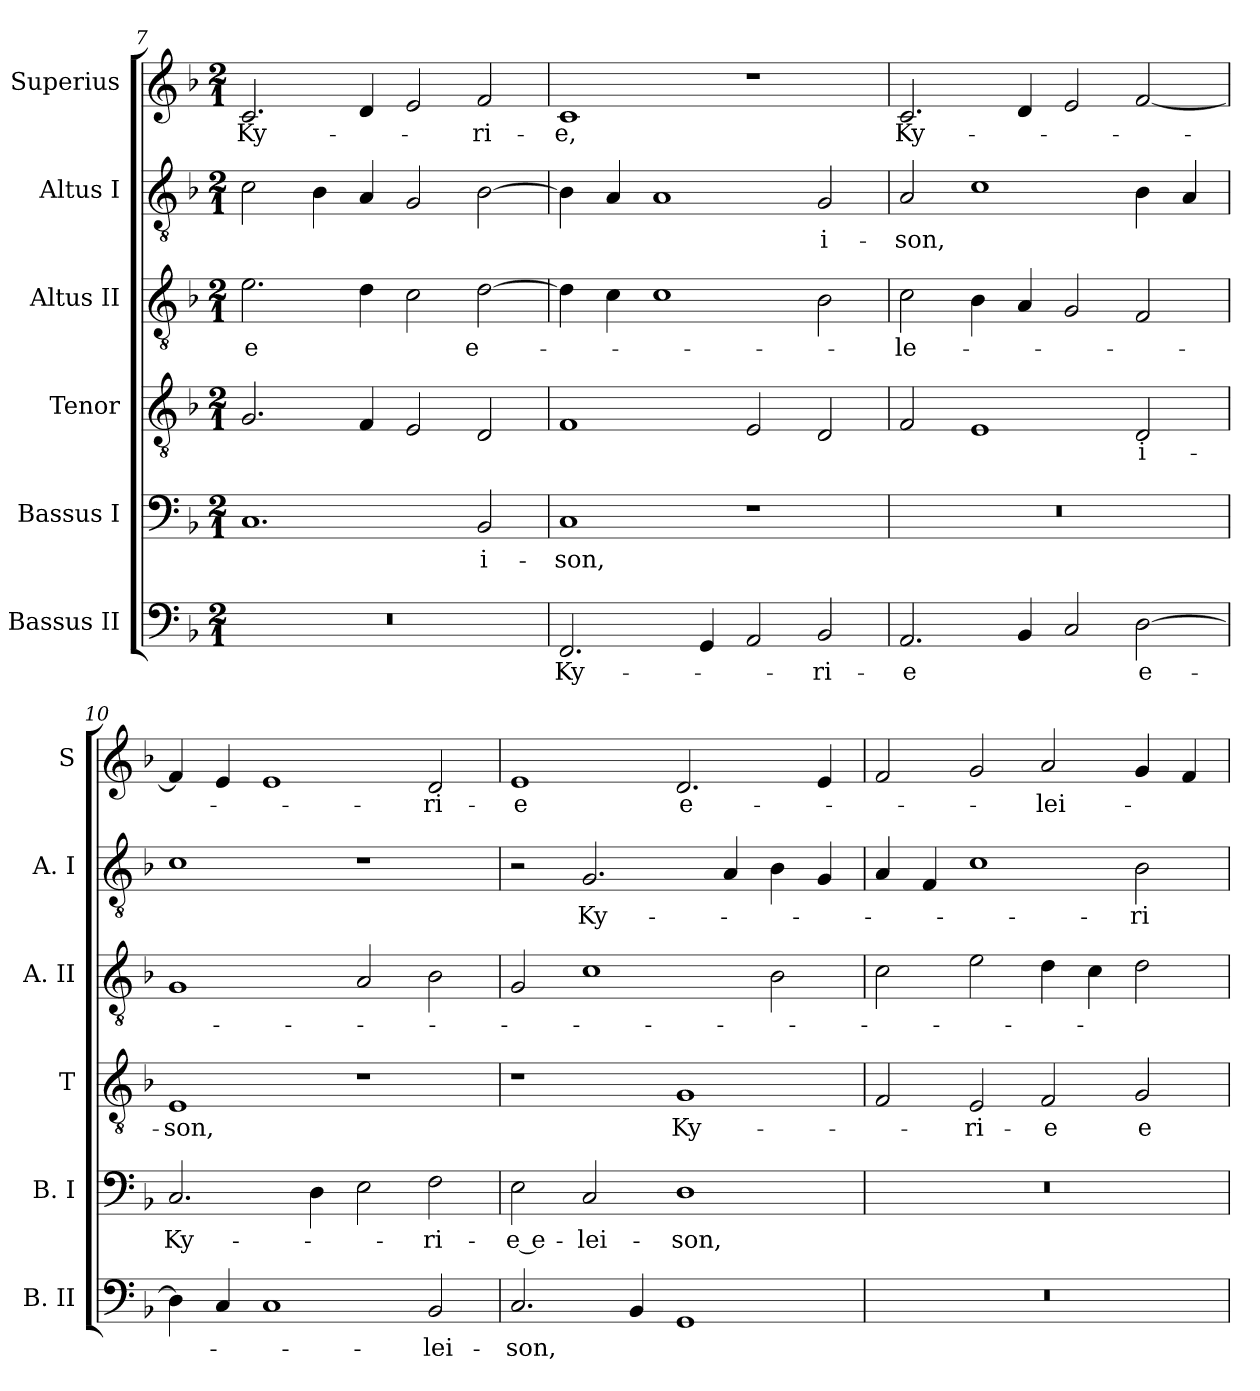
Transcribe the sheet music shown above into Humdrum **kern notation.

**kern	**text	**kern	**text	**kern	**text	**kern	**text	**kern	**text	**kern	**text
*part6	*part6	*part5	*part5	*part4	*part4	*part3	*part3	*part2	*part2	*part1	*part1
*staff6	*staff6	*staff5	*staff5	*staff4	*staff4	*staff3	*staff3	*staff2	*staff2	*staff1	*staff1
*I"Bassus II	*	*I"Bassus I	*	*I"Tenor	*	*I"Altus II	*	*I"Altus I	*	*I"Superius	*
*I'B. II	*	*I'B. I	*	*I'T	*	*I'A. II	*	*I'A. I	*	*I'S	*
*clefF4	*	*clefF4	*	*clefGv2	*	*clefGv2	*	*clefGv2	*	*clefG2	*
*k[b-]	*	*k[b-]	*	*k[b-]	*	*k[b-]	*	*k[b-]	*	*k[b-]	*
*F:	*	*F:	*	*F:	*	*F:	*	*F:	*	*F:	*
*M2/1	*	*M2/1	*	*M2/1	*	*M2/1	*	*M2/1	*	*M2/1	*
=7	=7	=7	=7	=7	=7	=7	=7	=7	=7	=7	=7
0r	.	1.C	.	2.G	.	2.e	-e	2c	.	2.c	Ky-
.	.	.	.	.	.	.	.	4B-	.	.	.
.	.	.	.	4F	.	4d	.	4A	.	4d	.
.	.	.	.	2E	.	2c	.	2G	.	2e	.
.	.	2BB-	-i-	2D	.	[2d	e-	[2B-	.	2f	-ri-
=8	=8	=8	=8	=8	=8	=8	=8	=8	=8	=8	=8
2.FF	Ky-	1C	-son,	1F	.	4d]	.	4B-]	.	1c	-e,
.	.	.	.	.	.	4c	.	4A	.	.	.
.	.	.	.	.	.	1c	.	1A	.	.	.
4GG	.	.	.	.	.	.	.	.	.	.	.
2AA	.	1r	.	2E	.	.	.	.	.	1r	.
2BB-	-ri-	.	.	2D	.	2B-	.	2G	-i-	.	.
=9	=9	=9	=9	=9	=9	=9	=9	=9	=9	=9	=9
2.AA	-e	0r	.	2F	.	2c	-le-	2A	-son,	2.c	Ky-
.	.	.	.	1E	.	4B-	.	1c	.	.	.
4BB-	.	.	.	.	.	4A	.	.	.	4d	.
2C	.	.	.	.	.	2G	.	.	.	2e	.
[2D	e-	.	.	2D	-i-	2F	.	4B-	.	[2f	.
.	.	.	.	.	.	.	.	4A	.	.	.
=10	=10	=10	=10	=10	=10	=10	=10	=10	=10	=10	=10
4D]	.	2.C	Ky-	1E	-son,	1G	.	1c	.	4f]	.
4C	.	.	.	.	.	.	.	.	.	4e	.
1C	.	.	.	.	.	.	.	.	.	1e	.
.	.	4D	.	.	.	.	.	.	.	.	.
.	.	2E	.	1r	.	2A	.	1r	.	.	.
2BB-	-lei-	2F	-ri-	.	.	2B-	.	.	.	2d	-ri-
=11	=11	=11	=11	=11	=11	=11	=11	=11	=11	=11	=11
2.C	-son,	2E	-e e-	1r	.	2G	.	2r	.	1e	-e
.	.	2C	-lei-	.	.	1c	.	2.G	Ky-	.	.
4BB-	.	.	.	.	.	.	.	.	.	.	.
1GG	.	1D	-son,	1G	Ky-	.	.	.	.	2.d	e-
.	.	.	.	.	.	.	.	4A	.	.	.
.	.	.	.	.	.	2B-	.	4B-	.	.	.
.	.	.	.	.	.	.	.	4G	.	4e	.
=12	=12	=12	=12	=12	=12	=12	=12	=12	=12	=12	=12
0r	.	0r	.	2F	.	2c	.	4A	.	2f	.
.	.	.	.	.	.	.	.	4F	.	.	.
.	.	.	.	2E	-ri-	2e	.	1c	.	2g	.
.	.	.	.	2F	-e	4d	.	.	.	2a	-lei-
.	.	.	.	.	.	4c	.	.	.	.	.
.	.	.	.	2G	e-	2d	.	2B-	-ri-	4g	.
.	.	.	.	.	.	.	.	.	.	4f	.
=	=	=	=	=	=	=	=	=	=	=	=
*-	*-	*-	*-	*-	*-	*-	*-	*-	*-	*-	*-
